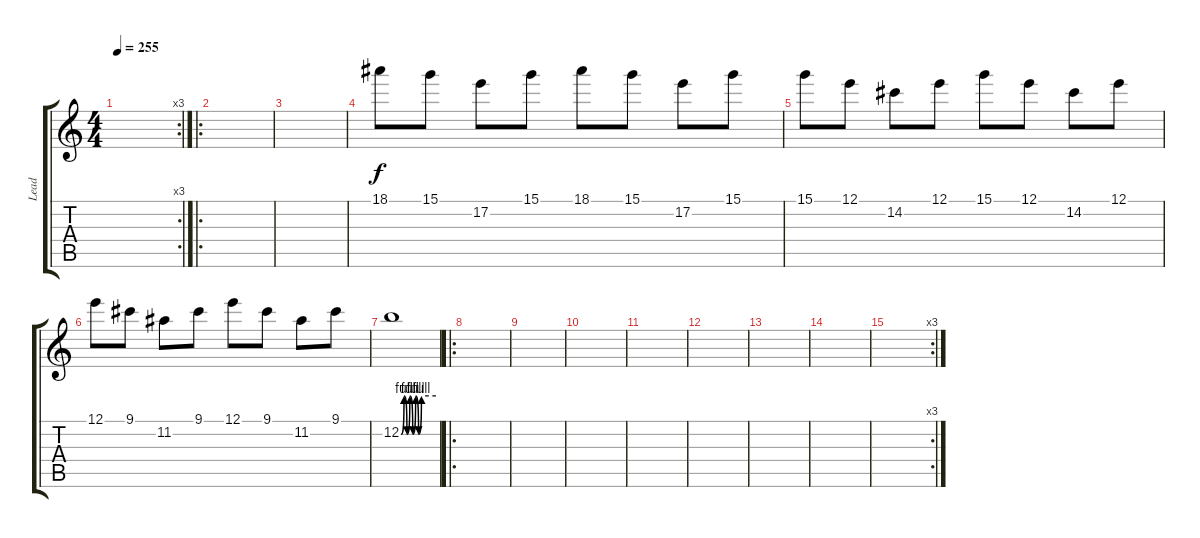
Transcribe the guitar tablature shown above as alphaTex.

\track ("Lead" "Lead") {instrument distortionguitar}
\staff {score tabs}
\tuning (E4 B3 G3 D3 A2 E2) {hide}
\rc 3
\ts (4 4)
\tempo 255
\clef g2
\ks c
|
\ro
|
|
18.1.8 15.1.8 17.2.8 15.1.8 18.1.8 15.1.8 17.2.8 15.1.8 |
15.1.8 12.1.8 14.2.8 12.1.8 15.1.8 12.1.8 14.2.8 12.1.8 |
12.1.8 9.1.8 11.2.8 9.1.8 12.1.8 9.1.8 11.2.8 9.1.8 |
12.2{be (custom 0 0 5 4 10 0 15 4 20 0 25 4 30 0 35 4 60 4)}.1 |
\ro
|
|
|
|
|
|
|
\rc 3
